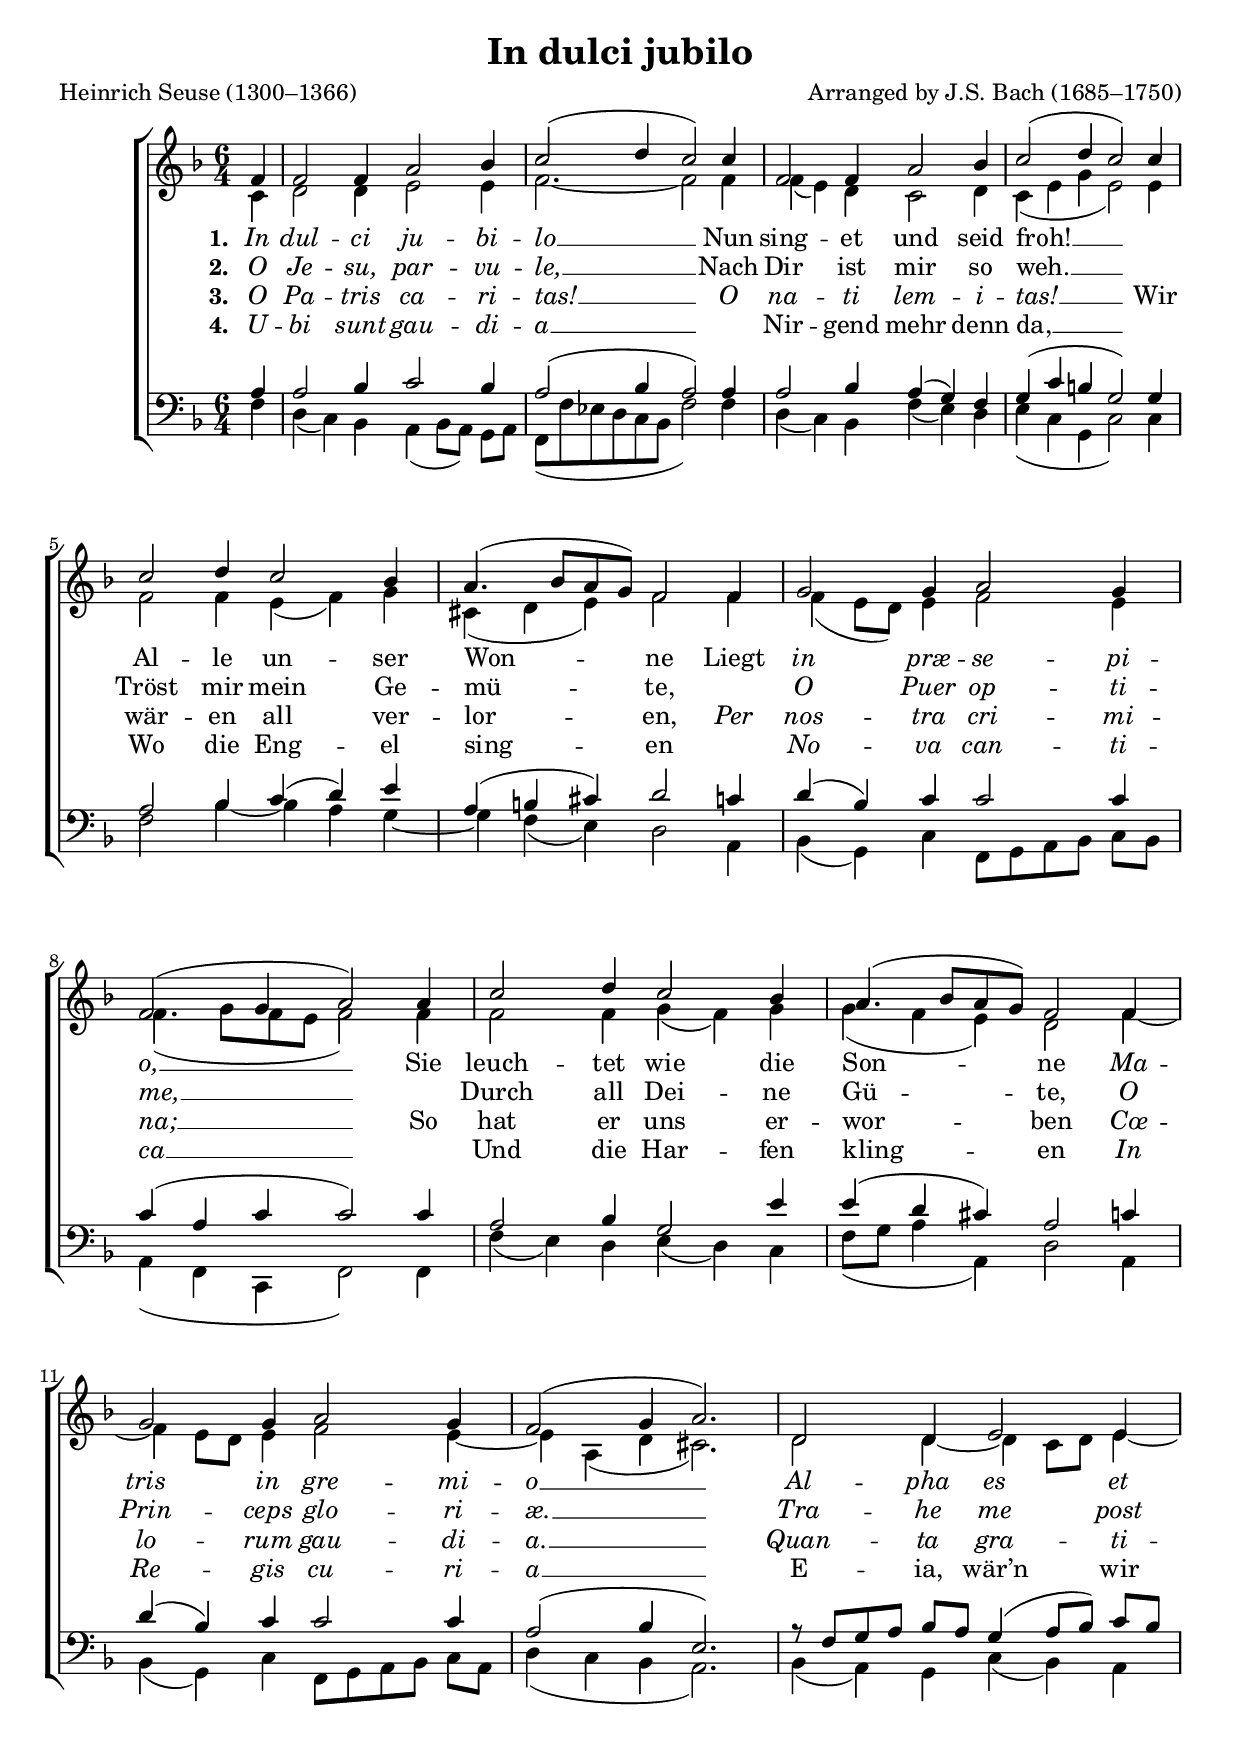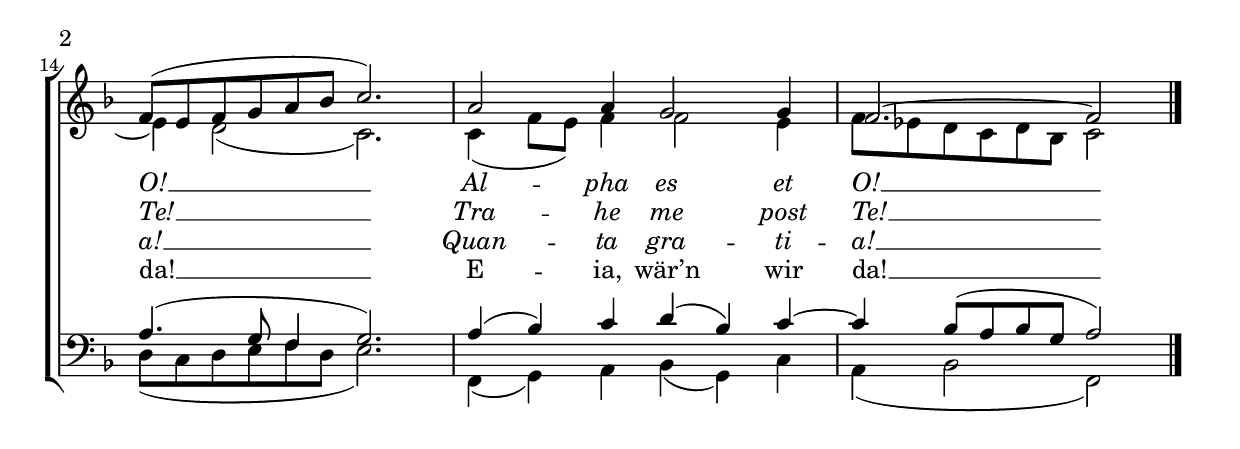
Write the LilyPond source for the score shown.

\version "2.14.2"
\include "util.ly"
\header {
    title = "In dulci jubilo"
    poet = "Heinrich Seuse (1300–1366)"
    composer = "Arranged by J.S. Bach (1685–1750)"
    
    %tagline = \markup \concat { "from " \italic "The Cowley Carol Book" ", 1919"}
  }

global = {
  \key f \major
  \time 6/4
}

sopMusic = \relative c' {
  \partial 4 f4 |
  f2 f4 a2 bes4 |
  c2( d4 c2) c4 |
  f,2 f4 a2 bes4 |
  c2( d4 c2) c4 | \break

  c2 d4 c2 bes4 |
  a4.( bes8[ a g]) f2 f4 |
  g2 g4 a2 g4 |
  f2( g4 a2) a4 |
  c2 d4 c2 bes4 |
  a4.( bes8[ a g]) f2 f4 | \break

  g2 g4 a2 g4 |
  f2( g4 a2.) |
  d,2 d4 e2 e4 |
  f8([ e f g a bes] c2.) |
  a2 a4 g2 g4 |
  \partial 4*5 f2.~ f2 \bar "|."
}
sopWords = \lyricmode {
  
}

altoMusic = \relative c' {
  \partial 4 c4 |
  d2 d4 e2 e4 |
  f2.~ f2 f4 |
  f( e) d4 c2 d4 |
  c( e g e2) e4 |
  
  f2 f4 e( f) g |
  cis,( d e) f2 f4 |
  f4( e8[ d]) e4 f2 e4 |
  f4.( g8[ f e] f2) f4 |
  
  f2 f4 g( f) g |
  g( f e) d2 f4~ |
  f e8[ d] e4 f2 e4~ |
  e a,( d cis2.) |
  
  d2 d4~ d c8[ d] e4~ |
  e d2( c2.) |
  c4( f8[ e]) f4 f2 e4 |
  f8([ ees d c d bes] c2 \bar "|."

}
altoWords = \lyricmode {
  \dropLyricsV
  \set stanza = #"1. "
  \markup\italic In \markup\italic dul -- \markup\italic ci \markup\italic ju -- \markup\italic bi -- \markup\italic lo __
  Nun sing -- et und seid froh! __ ""
  Al -- le un -- ser Won -- ne
  Liegt \markup\italic in \markup\italic præ -- \markup\italic se -- \markup\italic pi -- \markup\italic o, __
  Sie leuch -- tet wie \set associatedVoice = "altos" 
  die Son --
  \unset associatedVoice
  ne
  \markup\italic Ma -- \markup\italic tris \markup\italic in \markup\italic gre -- \markup\italic mi -- \markup\italic o __
  \markup\italic Al -- \markup\italic pha \markup\italic es \markup\italic et \markup\italic O! __
  \markup\italic Al -- \markup\italic pha \markup\italic es 
  \set associatedVoice = "altos"
  \markup\italic et \markup\italic O! __

}
altoWordsII = \lyricmode {
  \dropLyricsV
  \set stanza = #"2. "
  \markup\italic O \markup\italic Je -- \markup\italic su, \markup\italic par -- \markup\italic vu -- \markup\italic le, __
  Nach Dir ist mir so weh. __ ""
  Tröst mir mein Ge -- mü -- te, ""
  \markup\italic O \markup\italic Puer \markup\italic op -- \markup\italic ti -- \markup\italic me, __ ""
  Durch all Dei -- \set associatedVoice = "altos" 
  ne Gü --
  \unset associatedVoice
  te,
  \markup\italic O \markup\italic Prin -- \markup\italic ceps \markup\italic glo -- \markup\italic ri -- \markup\italic æ. __
  \markup\italic Tra -- \markup\italic he \markup\italic me \markup\italic post \markup\italic Te! __
  \markup\italic Tra -- \markup\italic he \markup\italic me 
  \set associatedVoice = "altos"
  \markup\italic post \markup\italic Te! __
}
altoWordsIII = \lyricmode {
  \dropLyricsV
  \set stanza = #"3. "
  \markup\italic O \markup\italic Pa -- \markup\italic tris \markup\italic ca -- \markup\italic ri -- \markup\italic tas! __
  \markup\italic O \markup\italic na -- \markup\italic ti \markup\italic lem -- \markup\italic i -- \markup\italic tas! __
  Wir wär -- en all ver -- lor -- en,
  \markup\italic Per \markup\italic nos -- \markup\italic tra \markup\italic cri -- \markup\italic mi -- \markup\italic na; __
  So hat er uns \set associatedVoice = "altos" 
  er -- wor --
  \unset associatedVoice
  ben
  \markup\italic Cœ -- \markup\italic lo -- \markup\italic rum \markup\italic gau -- \markup\italic di -- \markup\italic a. __
  \markup\italic Quan -- \markup\italic ta \markup\italic gra -- \markup\italic ti -- \markup\italic a! __
  \markup\italic Quan -- \markup\italic ta \markup\italic gra -- 
  \set associatedVoice = "altos"
  \markup\italic ti -- \markup\italic a! __
}
altoWordsIV = \lyricmode {
  \dropLyricsV
  \set stanza = #"4. "
  \markup\italic U -- \markup\italic bi \markup\italic sunt \markup\italic gau -- \markup\italic di -- \markup\italic a __ ""
  Nir -- gend mehr denn da, __ ""
  Wo die Eng -- el sing -- en ""
  \markup\italic No -- \markup\italic va \markup\italic can -- \markup\italic ti -- \markup\italic ca __ ""
  Und die Har -- \set associatedVoice = "altos" 
  fen kling --
  \unset associatedVoice
  en
  \markup\italic In \markup\italic Re -- \markup\italic gis \markup\italic cu -- \markup\italic ri -- \markup\italic a __
  E -- ia, wär’n wir da! __
  E -- ia, wär’n
  \set associatedVoice = "altos"
  wir da! __
}

tenorMusic = \relative c' {
  \partial 4 a4 |
  a2 bes4 c2 bes4 |
  a2( bes4 a2) a4 |
  a2 bes4 a( g) f |
  g( c b g2) g4 |
  
  a2 bes4 c( d) e |
  a,( b cis) d2 c4 |
  d( bes) c c2 c4 |
  c( a c c2) c4 |
  
  a2 bes4 g2 e'4 |
  e( d cis) a2 c4 |
  d( bes) c c2 c4 |
  a2( bes4 e,2.) |
  
  r8 f[ g a] bes[ a] g4( a8[ bes]) c[ bes] |
  a4.( g8 f4 g2.) |
  a4( bes) c d( bes) c~ |
  c bes8([ a bes g] a2) \bar "|."
}
tenorWords = \lyricmode {

}

bassMusic = \relative c {
  \partial 4 f4 |
  d( c) bes a( bes8[ a]) g[ a] |
  f([ f' ees d c bes] f'2) f4 |
  d( c) bes f'( e) d |
  e( c g c2) c4 |
  
  f2 bes4~ bes a g~ |
  g f( e) d2 a4 |
  bes( g) c f,8[ g a bes] c[ bes] |
  a4( f c f2) f4 |
  
  f'4( e) d e( d) c |
  f8([ g] a4 a,) |
  d2 a4 |
  bes( g) c f,8[ g a bes] c[ a] |
  d4( c bes a2.) |
  
  bes4( a) g c( bes) a |
  d8([ c d e f d] e2.) |
  f,4( g) a bes( g) c |
  a( bes2 f2) \bar "|."
}
bassWords = \lyricmode {

}

\score {
  <<
   \new ChoirStaff <<
%    \new Lyrics = sopranos \with { \override VerticalAxisGroup #'nonstaff-relatedstaff-spacing = #'((basic-distance . 1)) }
    \new Staff = women <<
      \new Voice = "sopranos" { \voiceOne << \global \sopMusic >> }
      \new Voice = "altos" { \voiceTwo << \global \altoMusic >> }
    >>
    \new Lyrics \with { alignAboveContext = #"women" \override VerticalAxisGroup #'nonstaff-relatedstaff-spacing = #'((basic-distance . 1))} \lyricsto "sopranos" \sopWords
    \new Lyrics = "altosIV"  \with { alignBelowContext = #"women" } \lyricsto "sopranos" \altoWordsIV
    \new Lyrics = "altosIII"  \with { alignBelowContext = #"women" } \lyricsto "sopranos" \altoWordsIII
    \new Lyrics = "altosII"  \with { alignBelowContext = #"women" } \lyricsto "sopranos" \altoWordsII
    \new Lyrics = "altos"  \with { alignBelowContext = #"women" \override VerticalAxisGroup #'nonstaff-relatedstaff-spacing = #'((basic-distance . 1)) } \lyricsto "sopranos" \altoWords
   \new Staff = men <<
      \clef bass
      \new Voice = "tenors" { \voiceOne << \global \tenorMusic >> }
      \new Voice = "basses" { \voiceTwo << \global \bassMusic >> }
    >>
    \new Lyrics \with { alignAboveContext = #"men" \override VerticalAxisGroup #'nonstaff-relatedstaff-spacing = #'((basic-distance . 1)) } \lyricsto "tenors" \tenorWords
    \new Lyrics \with { alignBelowContext = #"men" \override VerticalAxisGroup #'nonstaff-relatedstaff-spacing = #'((basic-distance . 1)) } \lyricsto "basses" \bassWords
  >>
%    \new PianoStaff << \new Staff { \new Voice { \pianoRH } } \new Staff { \clef "bass" \pianoLH } >>
  >>
  \layout { }
  
  \midi {
    \tempo 4 = 180
    \set Staff.midiInstrument = "flute"
  
    \context {
      \Voice
      \remove "Dynamic_performer"
    }
  }
}
